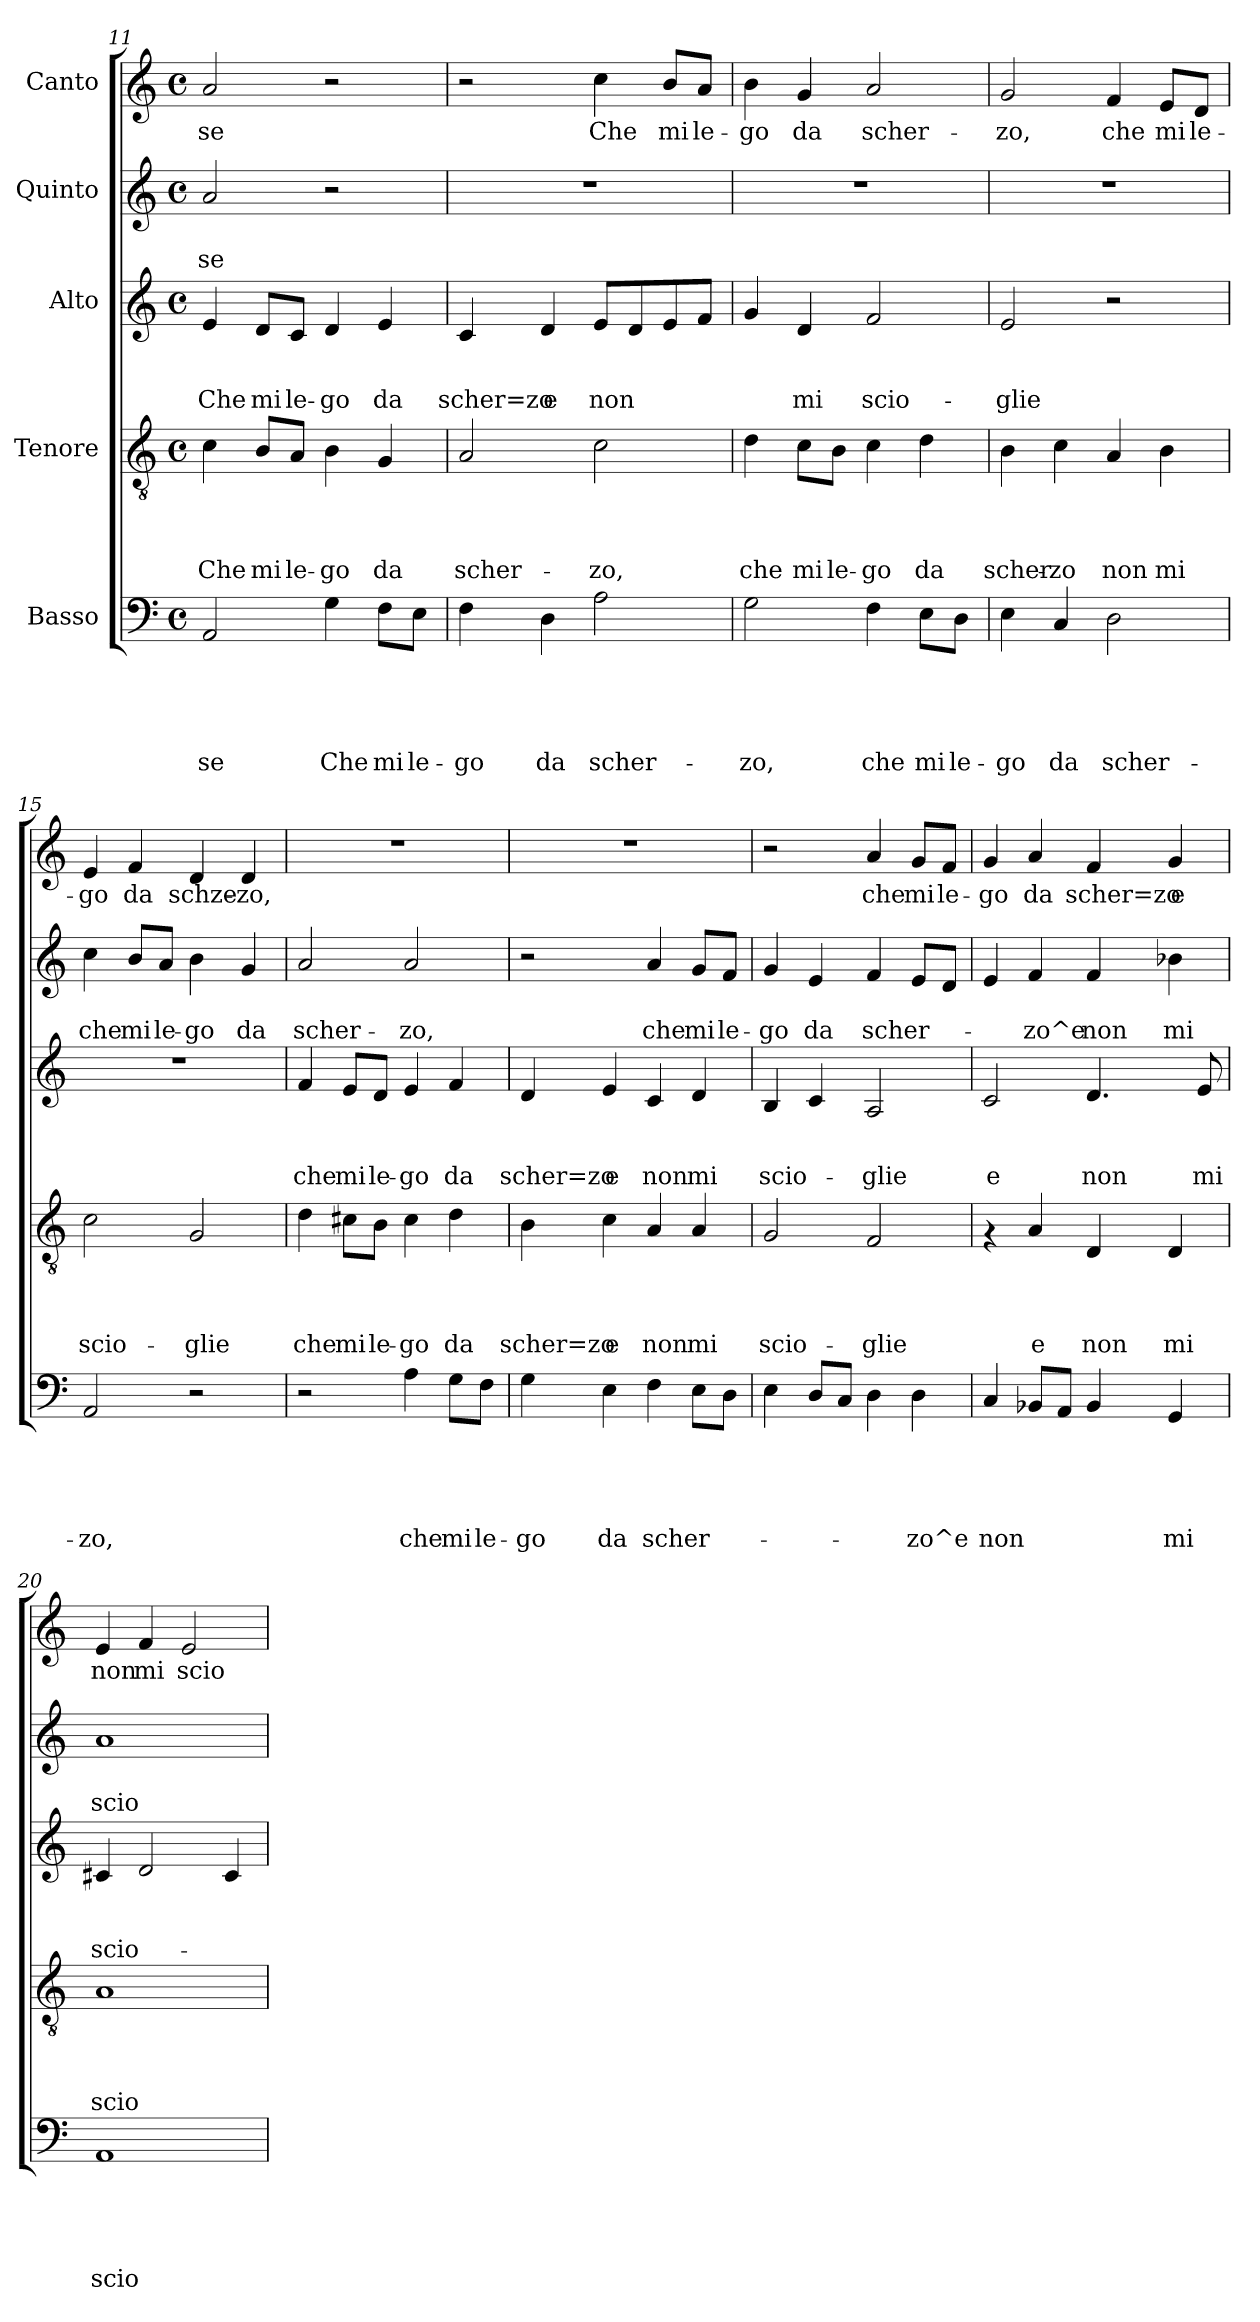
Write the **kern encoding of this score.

**kern	**text	**text	**text	**text	**text	**kern	**text	**text	**text	**text	**kern	**text	**text	**text	**kern	**text	**text	**kern	**text
*part5	*part5	*part5	*part5	*part5	*part5	*part4	*part4	*part4	*part4	*part4	*part3	*part3	*part3	*part3	*part2	*part2	*part2	*part1	*part1
*staff5	*staff5	*staff5	*staff5	*staff5	*staff5	*staff4	*staff4	*staff4	*staff4	*staff4	*staff3	*staff3	*staff3	*staff3	*staff2	*staff2	*staff2	*staff1	*staff1
*I"Basso	*	*	*	*	*	*I"Tenore	*	*	*	*	*I"Alto	*	*	*	*I"Quinto	*	*	*I"Canto	*
!!LO:PB:g=z
*clefF4	*	*	*	*	*	*clefGv2	*	*	*	*	*clefG2	*	*	*	*clefG2	*	*	*clefG2	*
*k[]	*	*	*	*	*	*k[]	*	*	*	*	*k[]	*	*	*	*k[]	*	*	*k[]	*
*C:	*	*	*	*	*	*C:	*	*	*	*	*C:	*	*	*	*C:	*	*	*C:	*
*M4/4	*	*	*	*	*	*M4/4	*	*	*	*	*M4/4	*	*	*	*M4/4	*	*	*M4/4	*
*met(c)	*	*	*	*	*	*met(c)	*	*	*	*	*met(c)	*	*	*	*met(c)	*	*	*met(c)	*
=11	=11	=11	=11	=11	=11	=11	=11	=11	=11	=11	=11	=11	=11	=11	=11	=11	=11	=11	=11
!	!	!	!	!	!LO:LY:b	!	!	!	!	!LO:LY:b	!	!	!	!LO:LY:b	!	!	!LO:LY:b	!	!LO:LY:b
2AA/	.	.	.	.	-se	4c\	.	.	.	-Che	4e/	.	.	Che	2a/	.	-se	2a/	-se
!	!	!	!	!	!	!	!	!	!	!LO:LY:b	!	!	!	!LO:LY:b	!	!	!	!	!
.	.	.	.	.	.	8B/L	.	.	.	mi	8d/L	.	.	mi	.	.	.	.	.
!	!	!	!	!	!	!	!	!	!	!LO:LY:b	!	!	!	!LO:LY:b	!	!	!	!	!
.	.	.	.	.	.	8A/J	.	.	.	le-	8c/J	.	.	le-	.	.	.	.	.
!	!	!	!	!	!LO:LY:b	!	!	!	!	!LO:LY:b	!	!	!	!LO:LY:b	!	!	!	!	!
4G\	.	.	.	.	Che	4B\	.	.	.	-go	4d/	.	.	-go	2r	.	.	2r	.
!	!	!	!	!	!LO:LY:b	!	!	!	!	!LO:LY:b	!	!	!	!LO:LY:b	!	!	!	!	!
8F\L	.	.	.	.	mi	4G/	.	.	.	da	4e/	.	.	da	.	.	.	.	.
!	!	!	!	!	!LO:LY:b	!	!	!	!	!	!	!	!	!	!	!	!	!	!
8E\J	.	.	.	.	le-	.	.	.	.	.	.	.	.	.	.	.	.	.	.
=12	=12	=12	=12	=12	=12	=12	=12	=12	=12	=12	=12	=12	=12	=12	=12	=12	=12	=12	=12
!	!	!	!	!	!LO:LY:b	!	!	!	!	!LO:LY:b	!	!	!	!LO:LY:b	!	!	!	!	!
4F\	.	.	.	.	-go	2A/	.	.	.	scher-	4c/	.	.	scher=zo	1r	.	.	2r	.
!	!	!	!	!	!LO:LY:b	!	!	!	!	!	!	!	!	!LO:LY:b	!	!	!	!	!
4D\	.	.	.	.	da	.	.	.	.	.	4d/	.	.	e	.	.	.	.	.
!	!	!	!	!	!LO:LY:b	!	!	!	!	!LO:LY:b	!	!	!	!LO:LY:b	!	!	!	!	!LO:LY:b
2A\	.	.	.	.	scher-	2c\	.	.	.	-zo,	8e/L	.	.	non	.	.	.	4cc\	Che
.	.	.	.	.	.	.	.	.	.	.	8d/	.	.	.	.	.	.	.	.
!	!	!	!	!	!	!	!	!	!	!	!	!	!	!	!	!	!	!	!LO:LY:b
.	.	.	.	.	.	.	.	.	.	.	8e/	.	.	.	.	.	.	8b/L	mi
!	!	!	!	!	!	!	!	!	!	!	!	!	!	!	!	!	!	!	!LO:LY:b
.	.	.	.	.	.	.	.	.	.	.	8f/J	.	.	.	.	.	.	8a/J	le-
=13	=13	=13	=13	=13	=13	=13	=13	=13	=13	=13	=13	=13	=13	=13	=13	=13	=13	=13	=13
!	!	!	!	!	!LO:LY:b	!	!	!	!	!LO:LY:b	!	!	!	!	!	!	!	!	!LO:LY:b
2G\	.	.	.	.	-zo,	4d\	.	.	.	che	4g/	.	.	.	1r	.	.	4b\	-go
!	!	!	!	!	!	!	!	!	!	!LO:LY:b	!	!	!	!LO:LY:b	!	!	!	!	!LO:LY:b
.	.	.	.	.	.	8c\L	.	.	.	mi	4d/	.	.	mi	.	.	.	4g/	da
!	!	!	!	!	!	!	!	!	!	!LO:LY:b	!	!	!	!	!	!	!	!	!
.	.	.	.	.	.	8B\J	.	.	.	le-	.	.	.	.	.	.	.	.	.
!	!	!	!	!	!LO:LY:b	!	!	!	!	!LO:LY:b	!	!	!	!LO:LY:b	!	!	!	!	!LO:LY:b
4F\	.	.	.	.	che	4c\	.	.	.	-go	2f/	.	.	scio-	.	.	.	2a/	scher-
!	!	!	!	!	!LO:LY:b	!	!	!	!	!LO:LY:b	!	!	!	!	!	!	!	!	!
8E\L	.	.	.	.	mi	4d\	.	.	.	da	.	.	.	.	.	.	.	.	.
!	!	!	!	!	!LO:LY:b	!	!	!	!	!	!	!	!	!	!	!	!	!	!
8D\J	.	.	.	.	le-	.	.	.	.	.	.	.	.	.	.	.	.	.	.
=14	=14	=14	=14	=14	=14	=14	=14	=14	=14	=14	=14	=14	=14	=14	=14	=14	=14	=14	=14
!	!	!	!	!	!LO:LY:b	!	!	!	!	!LO:LY:b	!	!	!	!LO:LY:b	!	!	!	!	!LO:LY:b
4E\	.	.	.	.	-go	4B\	.	.	.	scher-	2e/	.	.	-glie	1r	.	.	2g/	-zo,
!	!	!	!	!	!LO:LY:b	!	!	!	!	!LO:LY:b	!	!	!	!	!	!	!	!	!
4C/	.	.	.	.	da	4c\	.	.	.	-zo	.	.	.	.	.	.	.	.	.
!	!	!	!	!	!LO:LY:b	!	!	!	!	!LO:LY:b	!	!	!	!	!	!	!	!	!LO:LY:b
2D\	.	.	.	.	scher-	4A/	.	.	.	non	2r	.	.	.	.	.	.	4f/	che
!	!	!	!	!	!	!	!	!	!	!LO:LY:b	!	!	!	!	!	!	!	!	!LO:LY:b
.	.	.	.	.	.	4B\	.	.	.	mi	.	.	.	.	.	.	.	8e/L	mi
!	!	!	!	!	!	!	!	!	!	!	!	!	!	!	!	!	!	!	!LO:LY:b
.	.	.	.	.	.	.	.	.	.	.	.	.	.	.	.	.	.	8d/J	le-
=15	=15	=15	=15	=15	=15	=15	=15	=15	=15	=15	=15	=15	=15	=15	=15	=15	=15	=15	=15
!	!	!	!	!	!LO:LY:b	!	!	!	!	!LO:LY:b	!	!	!	!	!	!	!LO:LY:b	!	!LO:LY:b
2AA/	.	.	.	.	-zo,	2c\	.	.	.	scio-	1r	.	.	.	4cc\	.	che	4e/	-go
!	!	!	!	!	!	!	!	!	!	!	!	!	!	!	!	!	!LO:LY:b	!	!LO:LY:b
.	.	.	.	.	.	.	.	.	.	.	.	.	.	.	8b/L	.	mi	4f/	da
!	!	!	!	!	!	!	!	!	!	!	!	!	!	!	!	!	!LO:LY:b	!	!
.	.	.	.	.	.	.	.	.	.	.	.	.	.	.	8a/J	.	le-	.	.
!	!	!	!	!	!	!	!	!	!	!LO:LY:b	!	!	!	!	!	!	!LO:LY:b	!	!LO:LY:b
2r	.	.	.	.	.	2G/	.	.	.	-glie	.	.	.	.	4b\	.	-go	4d/	schze-
!	!	!	!	!	!	!	!	!	!	!	!	!	!	!	!	!	!LO:LY:b	!	!LO:LY:b
.	.	.	.	.	.	.	.	.	.	.	.	.	.	.	4g/	.	da	4d/	-zo,
!!LO:PB:g=z
=16	=16	=16	=16	=16	=16	=16	=16	=16	=16	=16	=16	=16	=16	=16	=16	=16	=16	=16	=16
!	!	!	!	!	!	!	!	!	!	!LO:LY:b	!	!	!	!LO:LY:b	!	!	!LO:LY:b	!	!
2r	.	.	.	.	.	4d\	.	.	.	che	4f/	.	.	che	2a/	.	scher-	1r	.
!	!	!	!	!	!	!	!	!	!	!LO:LY:b	!	!	!	!LO:LY:b	!	!	!	!	!
.	.	.	.	.	.	8c#X\L	.	.	.	mi	8e/L	.	.	mi	.	.	.	.	.
!	!	!	!	!	!	!	!	!	!	!LO:LY:b	!	!	!	!LO:LY:b	!	!	!	!	!
.	.	.	.	.	.	8B\J	.	.	.	le-	8d/J	.	.	le-	.	.	.	.	.
!	!	!	!	!	!LO:LY:b	!	!	!	!	!LO:LY:b	!	!	!	!LO:LY:b	!	!	!LO:LY:b	!	!
4A\	.	.	.	.	che	4c#\	.	.	.	-go	4e/	.	.	-go	2a/	.	-zo,	.	.
!	!	!	!	!	!LO:LY:b	!	!	!	!	!LO:LY:b	!	!	!	!LO:LY:b	!	!	!	!	!
8G\L	.	.	.	.	mi	4d\	.	.	.	da	4f/	.	.	da	.	.	.	.	.
!	!	!	!	!	!LO:LY:b	!	!	!	!	!	!	!	!	!	!	!	!	!	!
8F\J	.	.	.	.	le-	.	.	.	.	.	.	.	.	.	.	.	.	.	.
=17	=17	=17	=17	=17	=17	=17	=17	=17	=17	=17	=17	=17	=17	=17	=17	=17	=17	=17	=17
!	!	!	!	!	!LO:LY:b	!	!	!	!	!LO:LY:b	!	!	!	!LO:LY:b	!	!	!	!	!
4G\	.	.	.	.	-go	4B\	.	.	.	scher=zo	4d/	.	.	scher=zo	2r	.	.	1r	.
!	!	!	!	!	!LO:LY:b	!	!	!	!	!LO:LY:b	!	!	!	!LO:LY:b	!	!	!	!	!
4E\	.	.	.	.	da	4c\	.	.	.	e	4e/	.	.	e	.	.	.	.	.
!	!	!	!	!	!LO:LY:b	!	!	!	!	!LO:LY:b	!	!	!	!LO:LY:b	!	!	!LO:LY:b	!	!
4F\	.	.	.	.	scher-	4A/	.	.	.	non	4c/	.	.	non	4a/	.	che	.	.
!	!	!	!	!	!	!	!	!	!	!LO:LY:b	!	!	!	!LO:LY:b	!	!	!LO:LY:b	!	!
8E\L	.	.	.	.	.	4A/	.	.	.	mi	4d/	.	.	mi	8g/L	.	mi	.	.
!	!	!	!	!	!	!	!	!	!	!	!	!	!	!	!	!	!LO:LY:b	!	!
8D\J	.	.	.	.	.	.	.	.	.	.	.	.	.	.	8f/J	.	le-	.	.
=18	=18	=18	=18	=18	=18	=18	=18	=18	=18	=18	=18	=18	=18	=18	=18	=18	=18	=18	=18
!	!	!	!	!	!	!	!	!	!	!LO:LY:b	!	!	!	!LO:LY:b	!	!	!LO:LY:b	!	!
4E\	.	.	.	.	.	2G/	.	.	.	scio-	4B/	.	.	scio-	4g/	.	-go	2r	.
!	!	!	!	!	!	!	!	!	!	!	!	!	!	!	!	!	!LO:LY:b	!	!
8D/L	.	.	.	.	.	.	.	.	.	.	4c/	.	.	.	4e/	.	da	.	.
8C/J	.	.	.	.	.	.	.	.	.	.	.	.	.	.	.	.	.	.	.
!	!	!	!	!	!	!	!	!	!	!LO:LY:b	!	!	!	!LO:LY:b	!	!	!LO:LY:b	!	!LO:LY:b
4D\	.	.	.	.	.	2F/	.	.	.	-glie	2A/	.	.	-glie	4f/	.	scher-	4a/	che
!	!	!	!	!	!LO:LY:b	!	!	!	!	!	!	!	!	!	!	!	!	!	!LO:LY:b
4D\	.	.	.	.	-zo^e	.	.	.	.	.	.	.	.	.	8e/L	.	.	8g/L	mi
!	!	!	!	!	!	!	!	!	!	!	!	!	!	!	!	!	!	!	!LO:LY:b
.	.	.	.	.	.	.	.	.	.	.	.	.	.	.	8d/J	.	.	8f/J	le-
=19	=19	=19	=19	=19	=19	=19	=19	=19	=19	=19	=19	=19	=19	=19	=19	=19	=19	=19	=19
!	!	!	!	!	!LO:LY:b	!	!	!	!	!	!	!	!	!LO:LY:b	!	!	!	!	!LO:LY:b
4C/	.	.	.	.	non	4rF	.	.	.	.	2c/	.	.	e	4e/	.	.	4g/	-go
!	!	!	!	!	!	!	!	!	!	!LO:LY:b	!	!	!	!	!	!	!LO:LY:b	!	!LO:LY:b
8BB-X/L	.	.	.	.	.	4A/	.	.	.	e	.	.	.	.	4f/	.	-zo^e	4a/	da
8AA/J	.	.	.	.	.	.	.	.	.	.	.	.	.	.	.	.	.	.	.
!	!	!	!	!	!	!	!	!	!	!LO:LY:b	!	!	!	!LO:LY:b	!	!	!LO:LY:b	!	!LO:LY:b
4BB-/	.	.	.	.	.	4D/	.	.	.	non	4.d/	.	.	non	4f/	.	non	4f/	scher=zo
!	!	!	!	!	!LO:LY:b	!	!	!	!	!LO:LY:b	!	!	!	!	!	!	!LO:LY:b	!	!LO:LY:b
4GG/	.	.	.	.	mi	4D/	.	.	.	mi	.	.	.	.	4b-X\	.	mi	4g/	e
!	!	!	!	!	!	!	!	!	!	!	!	!	!	!LO:LY:b	!	!	!	!	!
.	.	.	.	.	.	.	.	.	.	.	8e/	.	.	mi	.	.	.	.	.
=20	=20	=20	=20	=20	=20	=20	=20	=20	=20	=20	=20	=20	=20	=20	=20	=20	=20	=20	=20
!	!	!	!	!	!LO:LY:b	!	!	!	!	!LO:LY:b	!	!	!	!LO:LY:b	!	!	!LO:LY:b	!	!LO:LY:b
1AA	.	.	.	.	scio-	1A	.	.	.	scio-	4c#X/	.	.	scio-	1a	.	scio-	4e/	non
!	!	!	!	!	!	!	!	!	!	!	!	!	!	!	!	!	!	!	!LO:LY:b
.	.	.	.	.	.	.	.	.	.	.	2d/	.	.	.	.	.	.	4f/	mi
!	!	!	!	!	!	!	!	!	!	!	!	!	!	!	!	!	!	!	!LO:LY:b
.	.	.	.	.	.	.	.	.	.	.	.	.	.	.	.	.	.	2e/	scio-
.	.	.	.	.	.	.	.	.	.	.	4c#/	.	.	.	.	.	.	.	.
=	=	=	=	=	=	=	=	=	=	=	=	=	=	=	=	=	=	=	=
*-	*-	*-	*-	*-	*-	*-	*-	*-	*-	*-	*-	*-	*-	*-	*-	*-	*-	*-	*-
